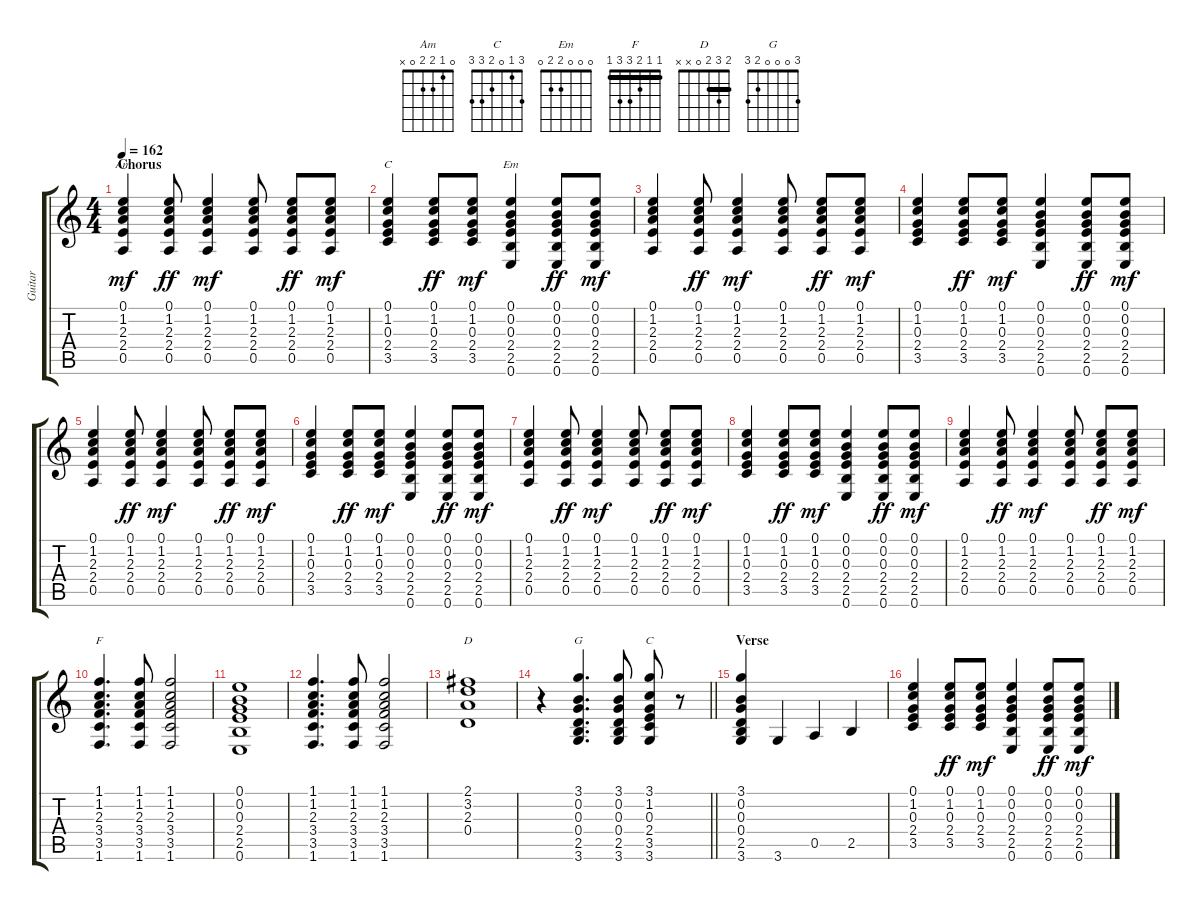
\track ("Guitar" "Guitar") {instrument acousticguitarsteel}
\staff {score tabs}
\tuning (E4 B3 G3 D3 A2 E2) {hide}
\chord ("Am" 0 1 2 2 0 x)
\chord ("C" 0 1 0 2 3 x)
\chord ("Em" 0 0 0 2 2 0)
\chord ("F" 1 1 2 3 3 1) {barre 1}
\chord ("D" 2 3 2 0 x x) {barre 2}
\chord ("G" 3 0 0 0 2 3)
\chord ("C" 3 1 0 2 3 3)
\ts (4 4)
\section ("" "Chorus")
\tempo 162
\clef g2
\ks c
(0.1 1.2 2.3 2.4 0.5).4{ch "Am" dy mf} (0.1 1.2 2.3 2.4 0.5).8{dy ff} (0.1 1.2 2.3 2.4 0.5).4{dy mf} (0.1 1.2 2.3 2.4 0.5).8 (0.1 1.2 2.3 2.4 0.5).8{dy ff} (0.1 1.2 2.3 2.4 0.5).8{dy mf} |
(0.1 1.2 0.3 2.4 3.5).4{ch "C"} (0.1 1.2 0.3 2.4 3.5).8{dy ff} (0.1 1.2 0.3 2.4 3.5).8{dy mf} (0.1 0.2 0.3 2.4 2.5 0.6).4{ch "Em"} (0.1 0.2 0.3 2.4 2.5 0.6).8{dy ff} (0.1 0.2 0.3 2.4 2.5 0.6).8{dy mf} |
(0.1 1.2 2.3 2.4 0.5).4 (0.1 1.2 2.3 2.4 0.5).8{dy ff} (0.1 1.2 2.3 2.4 0.5).4{dy mf} (0.1 1.2 2.3 2.4 0.5).8 (0.1 1.2 2.3 2.4 0.5).8{dy ff} (0.1 1.2 2.3 2.4 0.5).8{dy mf} |
(0.1 1.2 0.3 2.4 3.5).4 (0.1 1.2 0.3 2.4 3.5).8{dy ff} (0.1 1.2 0.3 2.4 3.5).8{dy mf} (0.1 0.2 0.3 2.4 2.5 0.6).4 (0.1 0.2 0.3 2.4 2.5 0.6).8{dy ff} (0.1 0.2 0.3 2.4 2.5 0.6).8{dy mf} |
(0.1 1.2 2.3 2.4 0.5).4 (0.1 1.2 2.3 2.4 0.5).8{dy ff} (0.1 1.2 2.3 2.4 0.5).4{dy mf} (0.1 1.2 2.3 2.4 0.5).8 (0.1 1.2 2.3 2.4 0.5).8{dy ff} (0.1 1.2 2.3 2.4 0.5).8{dy mf} |
(0.1 1.2 0.3 2.4 3.5).4 (0.1 1.2 0.3 2.4 3.5).8{dy ff} (0.1 1.2 0.3 2.4 3.5).8{dy mf} (0.1 0.2 0.3 2.4 2.5 0.6).4 (0.1 0.2 0.3 2.4 2.5 0.6).8{dy ff} (0.1 0.2 0.3 2.4 2.5 0.6).8{dy mf} |
(0.1 1.2 2.3 2.4 0.5).4 (0.1 1.2 2.3 2.4 0.5).8{dy ff} (0.1 1.2 2.3 2.4 0.5).4{dy mf} (0.1 1.2 2.3 2.4 0.5).8 (0.1 1.2 2.3 2.4 0.5).8{dy ff} (0.1 1.2 2.3 2.4 0.5).8{dy mf} |
(0.1 1.2 0.3 2.4 3.5).4 (0.1 1.2 0.3 2.4 3.5).8{dy ff} (0.1 1.2 0.3 2.4 3.5).8{dy mf} (0.1 0.2 0.3 2.4 2.5 0.6).4 (0.1 0.2 0.3 2.4 2.5 0.6).8{dy ff} (0.1 0.2 0.3 2.4 2.5 0.6).8{dy mf} |
(0.1 1.2 2.3 2.4 0.5).4 (0.1 1.2 2.3 2.4 0.5).8{dy ff} (0.1 1.2 2.3 2.4 0.5).4{dy mf} (0.1 1.2 2.3 2.4 0.5).8 (0.1 1.2 2.3 2.4 0.5).8{dy ff} (0.1 1.2 2.3 2.4 0.5).8{dy mf} |
(1.1 1.2 2.3 3.4 3.5 1.6).4{d ch "F"} (1.1 1.2 2.3 3.4 3.5 1.6).8 (1.1 1.2 2.3 3.4 3.5 1.6).2 |
(0.1 0.2 0.3 2.4 2.5 0.6).1 |
(1.1 1.2 2.3 3.4 3.5 1.6).4{d} (1.1 1.2 2.3 3.4 3.5 1.6).8 (1.1 1.2 2.3 3.4 3.5 1.6).2 |
(2.1 3.2 2.3 0.4).1{ch "D"} |
\barLineRight lightlight
r.4 (3.1 0.2 0.3 0.4 2.5 3.6).4{d ch "G"} (3.1 0.2 0.3 0.4 2.5 3.6).8 (3.1 1.2 0.3 2.4 3.5 3.6).8{ch "C"} r.8 |
\section ("" "Verse")
(3.1 0.2 0.3 0.4 2.5 3.6).4 3.6.4 0.5.4 2.5.4 |
(0.1 1.2 0.3 2.4 3.5).4 (0.1 1.2 0.3 2.4 3.5).8{dy ff} (0.1 1.2 0.3 2.4 3.5).8{dy mf} (0.1 0.2 0.3 2.4 2.5 0.6).4 (0.1 0.2 0.3 2.4 2.5 0.6).8{dy ff} (0.1 0.2 0.3 2.4 2.5 0.6).8{dy mf}
